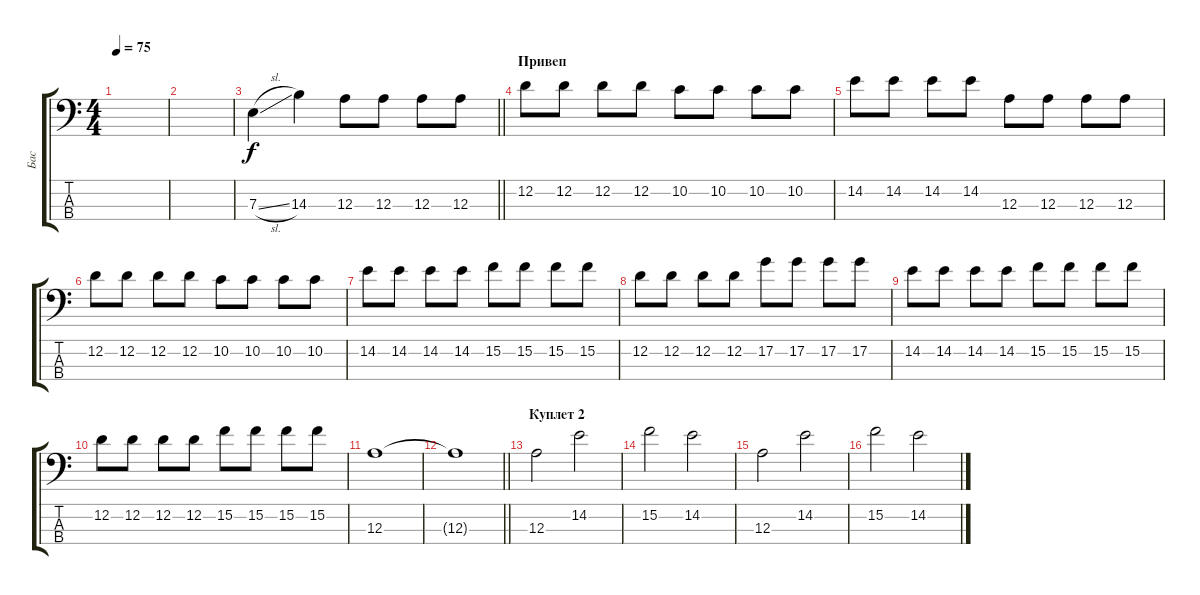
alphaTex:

\track ("Бас" "Бас") {instrument electricbassfinger}
\staff {score tabs}
\tuning (G2 D2 A1 E1) {hide}
\ts (4 4)
\tempo 75
\clef f4
\ks c
|
|
\barLineRight lightlight
7.3{sl}.4 14.3.4 12.3.8 12.3.8 12.3.8 12.3.8 |
\section ("" "Привеп")
12.2.8 12.2.8 12.2.8 12.2.8 10.2.8 10.2.8 10.2.8 10.2.8 |
14.2.8 14.2.8 14.2.8 14.2.8 12.3.8 12.3.8 12.3.8 12.3.8 |
12.2.8 12.2.8 12.2.8 12.2.8 10.2.8 10.2.8 10.2.8 10.2.8 |
14.2.8 14.2.8 14.2.8 14.2.8 15.2.8 15.2.8 15.2.8 15.2.8 |
12.2.8 12.2.8 12.2.8 12.2.8 17.2.8 17.2.8 17.2.8 17.2.8 |
14.2.8 14.2.8 14.2.8 14.2.8 15.2.8 15.2.8 15.2.8 15.2.8 |
12.2.8 12.2.8 12.2.8 12.2.8 15.2.8 15.2.8 15.2.8 15.2.8 |
12.3.1 |
\barLineRight lightlight
12.3{t}.1 |
\section ("" "Куплет 2")
12.3.2 14.2.2 |
15.2.2 14.2.2 |
12.3.2 14.2.2 |
15.2.2 14.2.2
